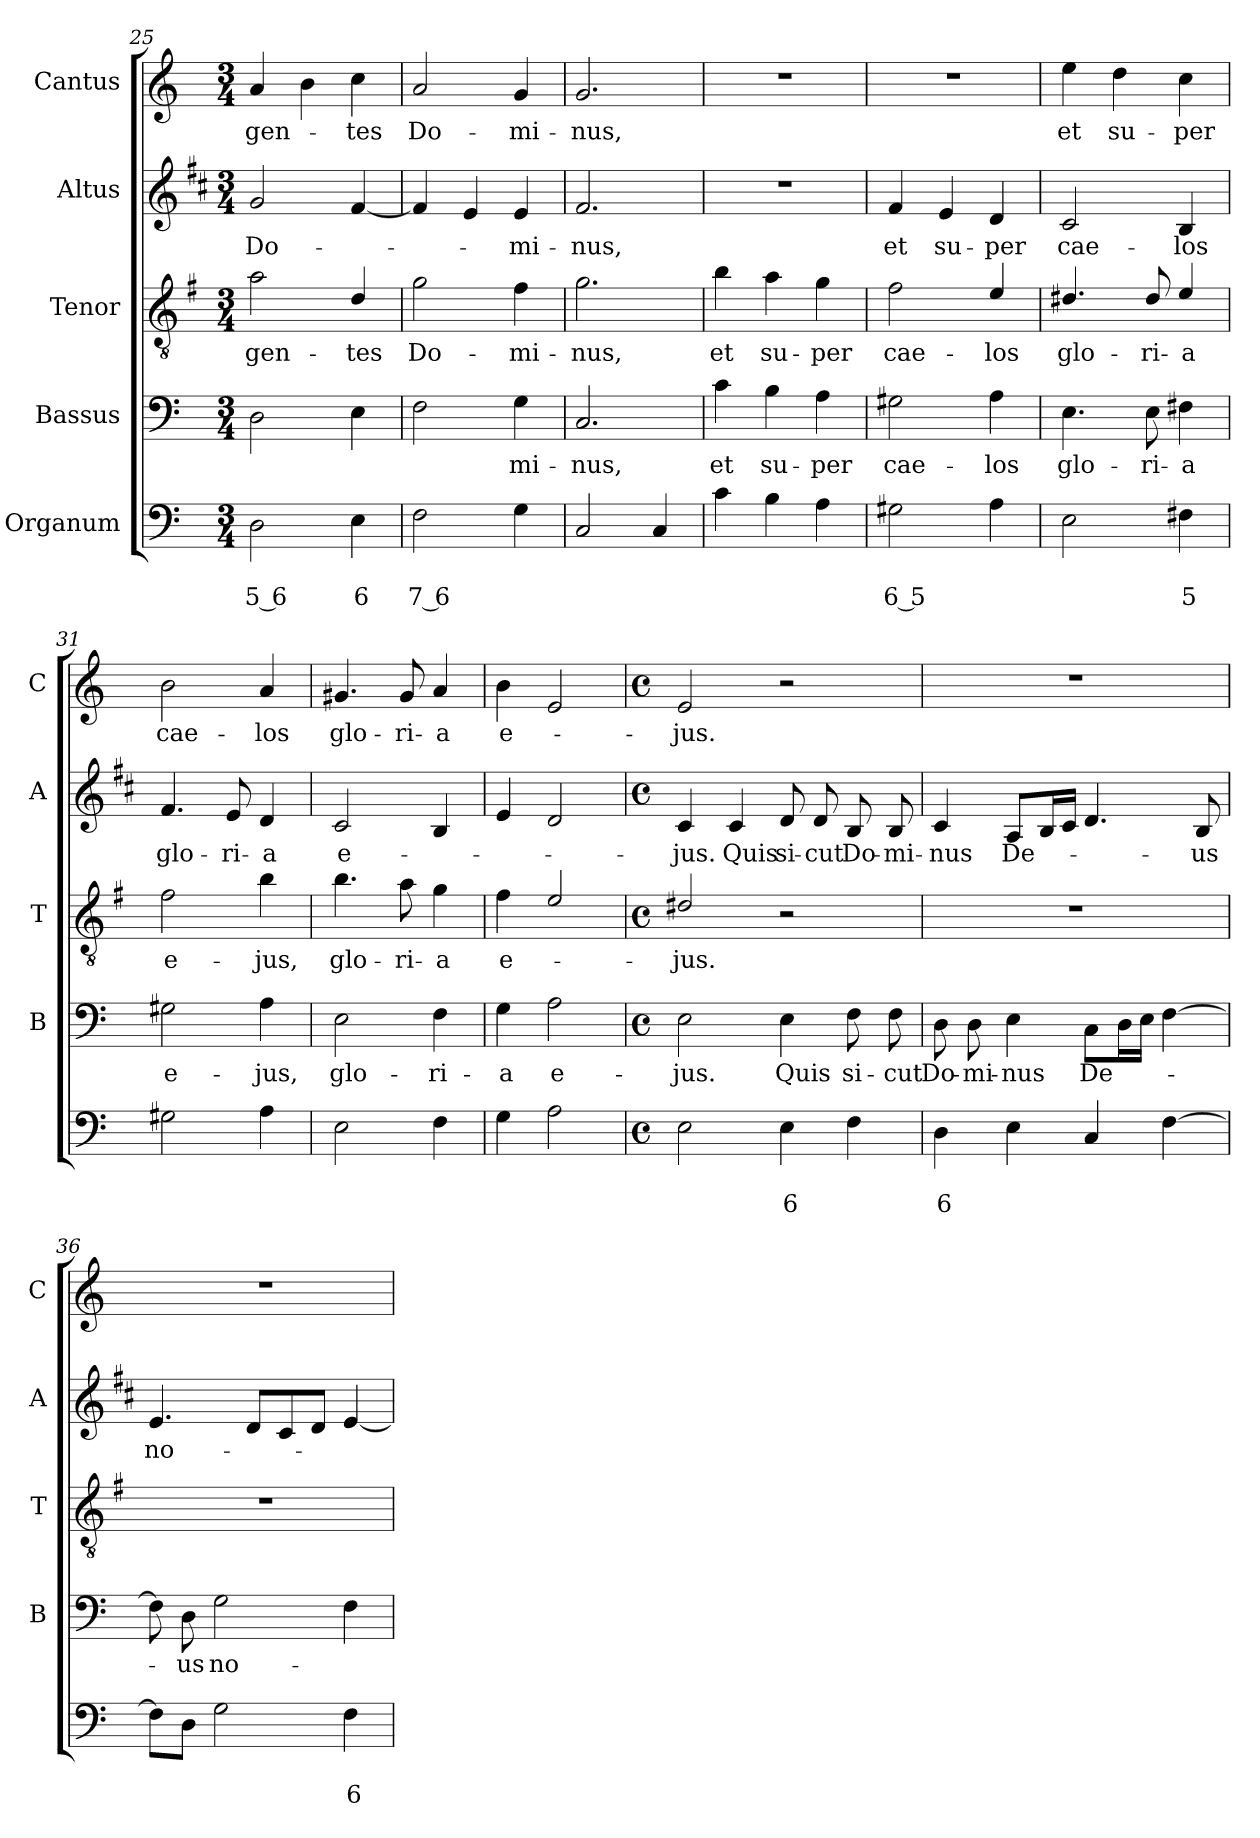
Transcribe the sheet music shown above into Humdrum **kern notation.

**kern	**text	**text	**kern	**text	**kern	**text	**kern	**text	**kern	**text
*part5	*part5	*part5	*part4	*part4	*part3	*part3	*part2	*part2	*part1	*part1
*staff5	*staff5	*staff5	*staff4	*staff4	*staff3	*staff3	*staff2	*staff2	*staff1	*staff1
*I"Organum	*	*	*I"Bassus	*	*I"Tenor	*	*I"Altus	*	*I"Cantus	*
*	*	*	*I'B	*	*I'T	*	*I'A	*	*I'C	*
*clefF4	*	*	*clefF4	*	*clefGv2	*	*clefG2	*	*clefG2	*
*	*	*	*	*	*ITrd4c7	*	*ITrd1c2	*	*	*
*k[]	*	*	*k[]	*	*k[]	*	*k[]	*	*k[]	*
*C:	*	*	*C:	*	*C:	*	*C:	*	*C:	*
*M3/4	*	*	*M3/4	*	*M3/4	*	*M3/4	*	*M3/4	*
=25	=25	=25	=25	=25	=25	=25	=25	=25	=25	=25
!	!	!LO:LY:b	!	!	!	!LO:LY:b	!	!LO:LY:b	!	!LO:LY:b
2D\	.	5 6	2D\	.	2d\	gen-	2f/	Do-	4a/	gen-
.	.	.	.	.	.	.	.	.	4b\	.
!	!	!LO:LY:b	!	!	!	!LO:LY:b	!	!	!	!LO:LY:b
4E\	.	6	4E\	.	4G/	-tes	[4e/	.	4cc\	-tes
=26	=26	=26	=26	=26	=26	=26	=26	=26	=26	=26
!	!	!LO:LY:b	!	!	!	!LO:LY:b	!	!	!	!LO:LY:b
2F\	.	7 6	2F\	.	2c\	Do-	4e/]	.	2a/	Do-
.	.	.	.	.	.	.	4d/	.	.	.
!	!	!	!	!LO:LY:b	!	!LO:LY:b	!	!LO:LY:b	!	!LO:LY:b
4G\	.	.	4G\	-mi-	4B\	-mi-	4d/	-mi-	4g/	-mi-
=27	=27	=27	=27	=27	=27	=27	=27	=27	=27	=27
!	!	!	!	!LO:LY:b	!	!LO:LY:b	!	!LO:LY:b	!	!LO:LY:b
2C/	.	.	2.C/	-nus,	2.c\	-nus,	2.e/	-nus,	2.g/	-nus,
4C/	.	.	.	.	.	.	.	.	.	.
=28	=28	=28	=28	=28	=28	=28	=28	=28	=28	=28
!	!	!	!	!LO:LY:b	!	!LO:LY:b	!	!	!	!
4c\	.	.	4c\	et	4e\	et	2.r	.	2.r	.
!	!	!	!	!LO:LY:b	!	!LO:LY:b	!	!	!	!
4B\	.	.	4B\	su-	4d\	su-	.	.	.	.
!	!	!	!	!LO:LY:b	!	!LO:LY:b	!	!	!	!
4A\	.	.	4A\	-per	4c\	-per	.	.	.	.
!!LO:LB:g=z
=29	=29	=29	=29	=29	=29	=29	=29	=29	=29	=29
!	!	!LO:LY:b	!	!LO:LY:b	!	!LO:LY:b	!	!LO:LY:b	!	!
2G#X\	.	6 5	2G#X\	cae-	2B\	cae-	4e/	et	2.r	.
!	!	!	!	!	!	!	!	!LO:LY:b	!	!
.	.	.	.	.	.	.	4d/	su-	.	.
!	!	!	!	!LO:LY:b	!	!LO:LY:b	!	!LO:LY:b	!	!
4A\	.	.	4A\	-los	4A/	-los	4c/	-per	.	.
=30	=30	=30	=30	=30	=30	=30	=30	=30	=30	=30
!	!	!	!	!LO:LY:b	!	!LO:LY:b	!	!LO:LY:b	!	!LO:LY:b
2E\	.	.	4.E\	glo-	4.G#X/	glo-	2B/	cae-	4ee\	et
!	!	!	!	!	!	!	!	!	!	!LO:LY:b
.	.	.	.	.	.	.	.	.	4dd\	su-
!	!	!	!	!LO:LY:b	!	!LO:LY:b	!	!	!	!
.	.	.	8E\	-ri-	8G#/	-ri-	.	.	.	.
!	!	!LO:LY:b	!	!LO:LY:b	!	!LO:LY:b	!	!LO:LY:b	!	!LO:LY:b
4F#X\	.	5	4F#X\	-a	4A/	-a	4A/	-los	4cc\	-per
=31	=31	=31	=31	=31	=31	=31	=31	=31	=31	=31
!	!	!	!	!LO:LY:b	!	!LO:LY:b	!	!LO:LY:b	!	!LO:LY:b
2G#X\	.	.	2G#X\	e-	2B\	e-	4.e/	glo-	2b\	cae-
!	!	!	!	!	!	!	!	!LO:LY:b	!	!
.	.	.	.	.	.	.	8d/	-ri-	.	.
!	!	!	!	!LO:LY:b	!	!LO:LY:b	!	!LO:LY:b	!	!LO:LY:b
4A\	.	.	4A\	-jus,	4e\	-jus,	4c/	-a	4a/	-los
=32	=32	=32	=32	=32	=32	=32	=32	=32	=32	=32
!	!	!	!	!LO:LY:b	!	!LO:LY:b	!	!LO:LY:b	!	!LO:LY:b
2E\	.	.	2E\	glo-	4.e\	glo-	2B/	e-	4.g#X/	glo-
!	!	!	!	!	!	!LO:LY:b	!	!	!	!LO:LY:b
.	.	.	.	.	8d\	-ri-	.	.	8g#/	-ri-
!	!	!	!	!LO:LY:b	!	!LO:LY:b	!	!	!	!LO:LY:b
4F\	.	.	4F\	-ri-	4c\	-a	4A/	.	4a/	-a
=33	=33	=33	=33	=33	=33	=33	=33	=33	=33	=33
!	!	!	!	!LO:LY:b	!	!LO:LY:b	!	!	!	!LO:LY:b
4G\	.	.	4G\	-a	4B\	e-	4d/	.	4b\	e-
!	!	!	!	!LO:LY:b	!	!	!	!	!	!
2A\	.	.	2A\	e-	2A/	.	2c/	.	2e/	.
=34	=34	=34	=34	=34	=34	=34	=34	=34	=34	=34
*M4/4	*	*	*M4/4	*	*M4/4	*	*M4/4	*	*M4/4	*
*met(c)	*	*	*met(c)	*	*met(c)	*	*met(c)	*	*met(c)	*
!	!	!	!	!LO:LY:b	!	!LO:LY:b	!	!LO:LY:b	!	!LO:LY:b
2E\	.	.	2E\	-jus.	2G#X/	-jus.	4B/	-jus.	2e/	-jus.
!	!	!	!	!	!	!	!	!LO:LY:b	!	!
.	.	.	.	.	.	.	4B/	Quis	.	.
!	!	!LO:LY:b	!	!LO:LY:b	!	!	!	!LO:LY:b	!	!
4E\	.	6	4E\	Quis	2r	.	8c/	si-	2r	.
!	!	!	!	!	!	!	!	!LO:LY:b	!	!
.	.	.	.	.	.	.	8c/	-cut	.	.
!	!	!	!	!LO:LY:b	!	!	!	!LO:LY:b	!	!
4F\	.	.	8F\	si-	.	.	8A/	Do-	.	.
!	!	!	!	!LO:LY:b	!	!	!	!LO:LY:b	!	!
.	.	.	8F\	-cut	.	.	8A/	-mi-	.	.
=35	=35	=35	=35	=35	=35	=35	=35	=35	=35	=35
!	!	!LO:LY:b	!	!LO:LY:b	!	!	!	!LO:LY:b	!	!
4D\	.	6	8D\	Do-	1r	.	4B/	-nus	1r	.
!	!	!	!	!LO:LY:b	!	!	!	!	!	!
.	.	.	8D\	-mi-	.	.	.	.	.	.
!	!	!	!	!LO:LY:b	!	!	!	!LO:LY:b	!	!
4E\	.	.	4E\	-nus	.	.	8G/L	De-	.	.
.	.	.	.	.	.	.	16A/L	.	.	.
.	.	.	.	.	.	.	16B/JJ	.	.	.
!	!	!	!	!LO:LY:b	!	!	!	!	!	!
4C/	.	.	8C\L	De-	.	.	4.c/	.	.	.
.	.	.	16D\L	.	.	.	.	.	.	.
.	.	.	16E\JJ	.	.	.	.	.	.	.
[4F\	.	.	[4F\	.	.	.	.	.	.	.
!	!	!	!	!	!	!	!	!LO:LY:b	!	!
.	.	.	.	.	.	.	8A/	-us	.	.
!!LO:PB:g=z
=36	=36	=36	=36	=36	=36	=36	=36	=36	=36	=36
!	!	!	!	!	!	!	!	!LO:LY:b	!	!
8F\L]	.	.	8F\]	.	1r	.	4.d/	no-	1r	.
!	!	!	!	!LO:LY:b	!	!	!	!	!	!
8D\J	.	.	8D\	-us	.	.	.	.	.	.
!	!	!	!	!LO:LY:b	!	!	!	!	!	!
2G\	.	.	2G\	no-	.	.	.	.	.	.
.	.	.	.	.	.	.	8c/L	.	.	.
.	.	.	.	.	.	.	8B/	.	.	.
.	.	.	.	.	.	.	8c/J	.	.	.
!	!	!LO:LY:b	!	!	!	!	!	!	!	!
4F\	.	6	4F\	.	.	.	[4d/	.	.	.
=	=	=	=	=	=	=	=	=	=	=
*-	*-	*-	*-	*-	*-	*-	*-	*-	*-	*-
